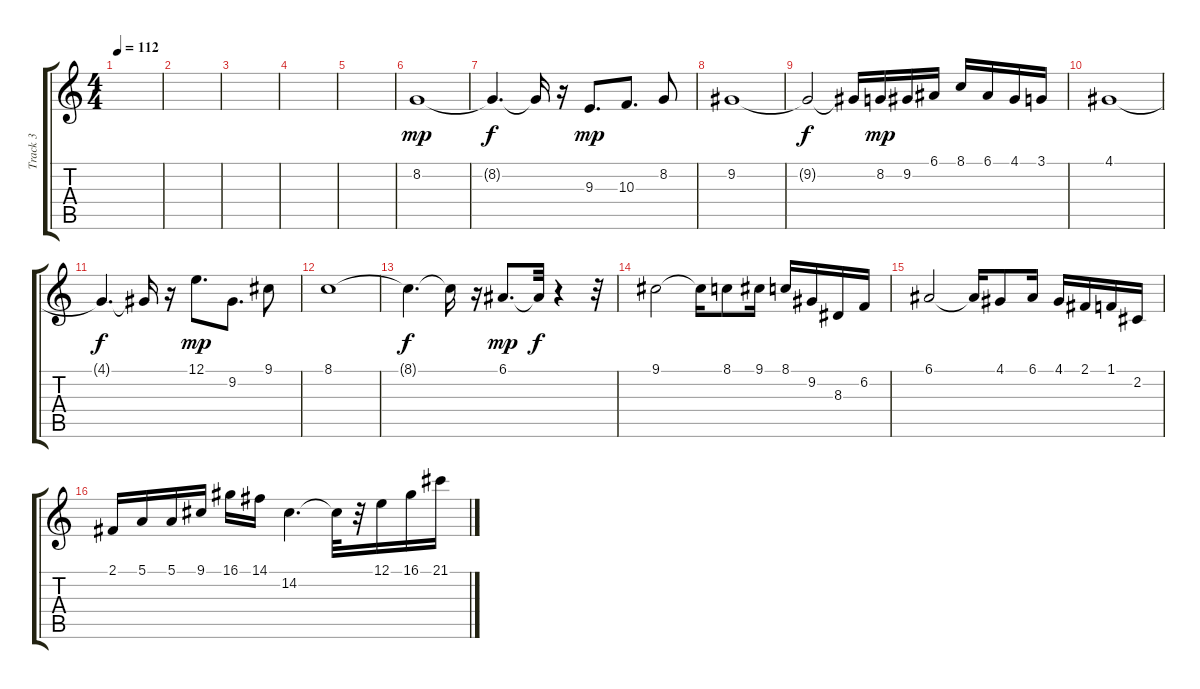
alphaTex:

\track ("Track 3" "Track 3") {instrument trumpet}
\staff {score tabs}
\tuning (E4 B3 G3 D3 A2 E2) {hide}
\ts (4 4)
\tempo 112
\clef g2
\ks c
|
|
|
|
|
8.2.1{dy mp} |
8.2{t}.4{d dy f} 8.2{t}.16 r.16 9.3.8{d dy mp} 10.3.8{d} 8.2.8 |
9.2.1 |
9.2{t}.2{dy f} 9.2{t}.16 8.2.16{dy mp} 9.2.16 6.1.16 8.1.16 6.1.16 4.1.16 3.1.16 |
4.1.1 |
4.1{t}.4{d dy f} 4.1{t}.16 r.16 12.1.8{d dy mp} 9.2.8{d} 9.1.8 |
8.1.1 |
8.1{t}.4{d dy f} 8.1{t}.16 r.16 6.1.8{d dy mp} 6.1{t}.32{dy f} r.4 r.32 |
9.1.2 9.1{t}.16 8.1.8 9.1.16 8.1.16 9.2.16 8.3.16 6.2.16 |
6.1.2 6.1{t}.16 4.1.8 6.1.16 4.1.16 2.1.16 1.1.16 2.2.16 |
2.1.16 5.1.16 5.1.16 9.1.16 16.1.16 14.1.16 14.2.4{d} 14.2{t}.32 r.32 12.1.16 16.1.16 21.1.16
